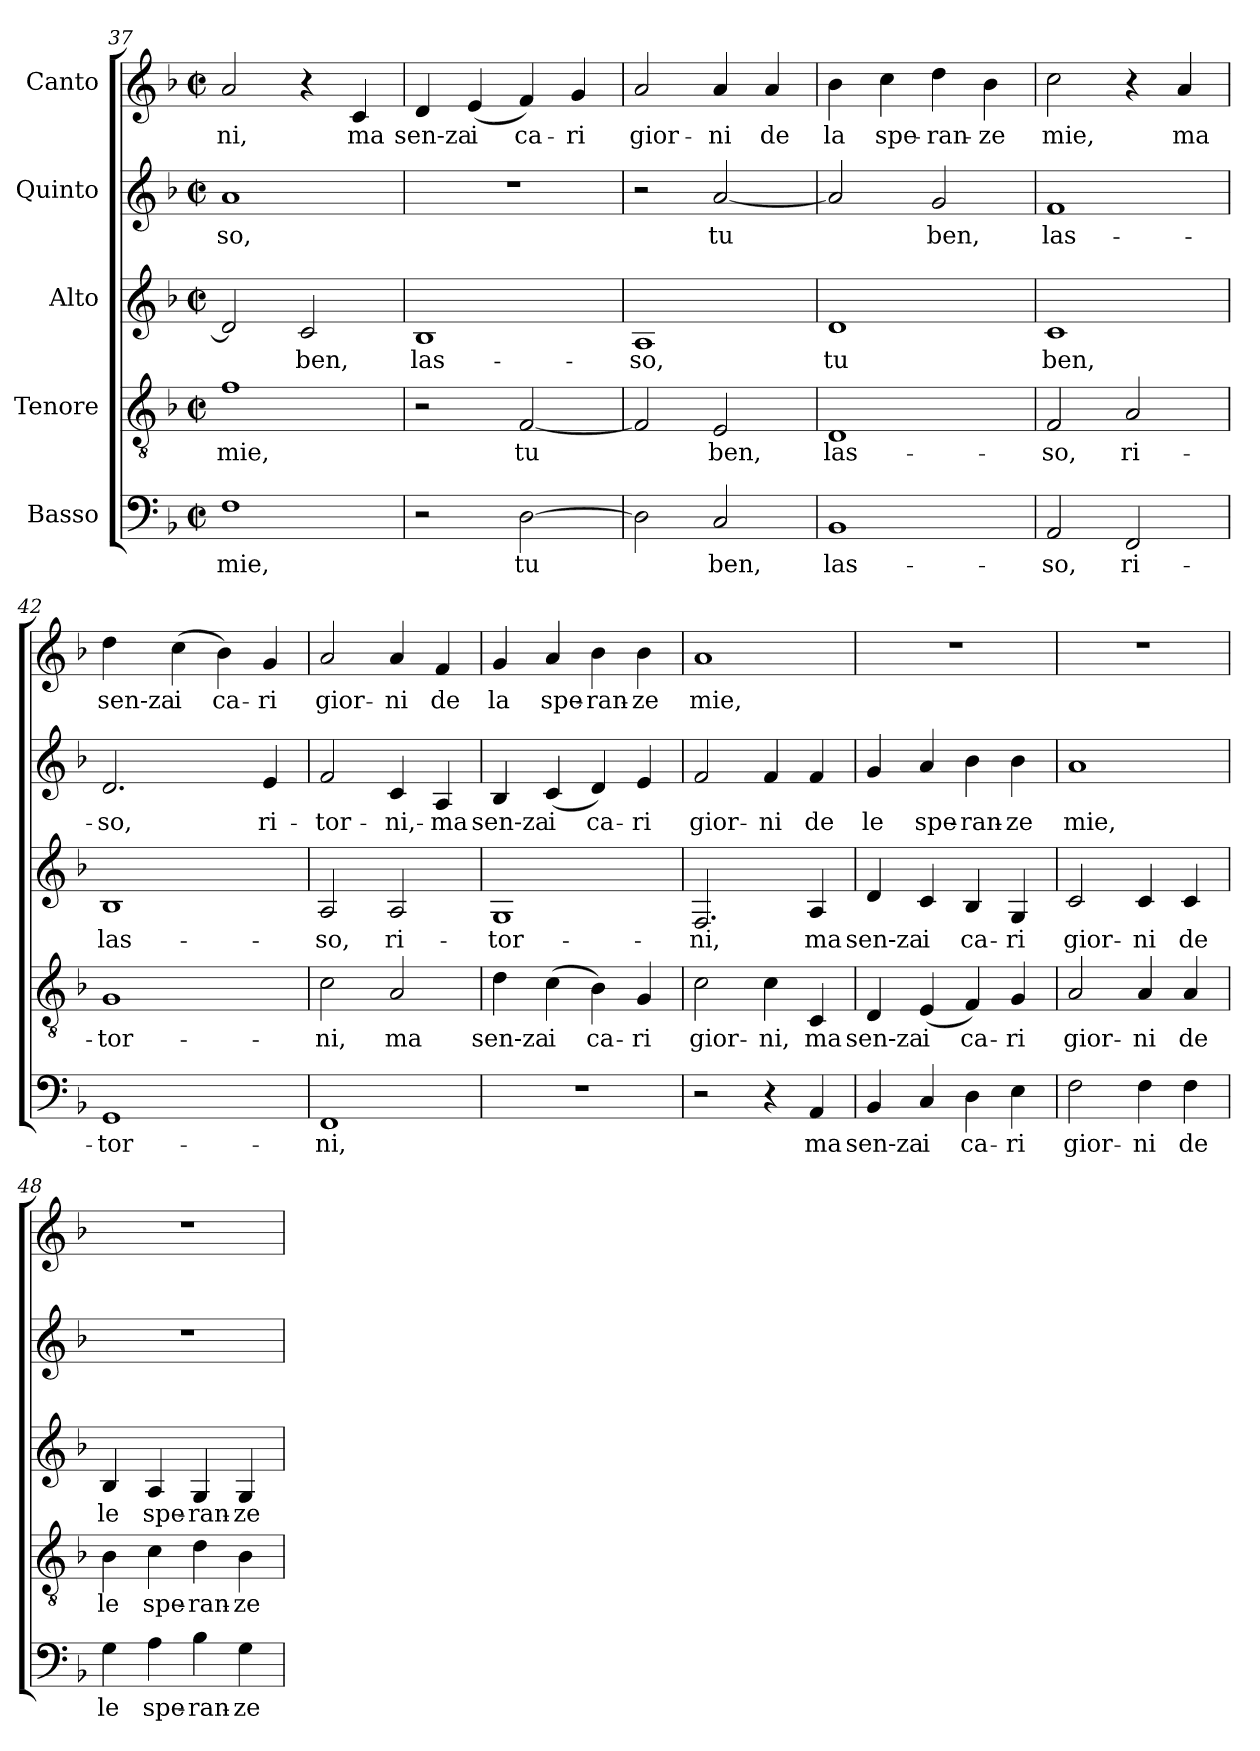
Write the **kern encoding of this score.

**kern	**text	**kern	**text	**kern	**text	**kern	**text	**kern	**text
*part5	*part5	*part4	*part4	*part3	*part3	*part2	*part2	*part1	*part1
*staff5	*staff5	*staff4	*staff4	*staff3	*staff3	*staff2	*staff2	*staff1	*staff1
*I"Basso	*	*I"Tenore	*	*I"Alto	*	*I"Quinto	*	*I"Canto	*
*clefF4	*	*clefGv2	*	*clefG2	*	*clefG2	*	*clefG2	*
*k[b-]	*	*k[b-]	*	*k[b-]	*	*k[b-]	*	*k[b-]	*
*F:	*	*F:	*	*F:	*	*F:	*	*F:	*
*M2/2	*	*M2/2	*	*M2/2	*	*M2/2	*	*M2/2	*
*met(c|)	*	*met(c|)	*	*met(c|)	*	*met(c|)	*	*met(c|)	*
=37	=37	=37	=37	=37	=37	=37	=37	=37	=37
!	!LO:LY:b:cj	!	!LO:LY:b:cj	!	!	!	!LO:LY:b:cj	!	!LO:LY:b:cj
1F	mie,	1f	mie,	2d/]	.	1a	-so,	2a/	-ni,
!	!	!	!	!	!LO:LY:b:cj	!	!	!	!
.	.	.	.	2c/	ben,	.	.	4r	.
!	!	!	!	!	!	!	!	!	!LO:LY:b:cj
.	.	.	.	.	.	.	.	4c/	ma
!!LO:LB:g=z
=38	=38	=38	=38	=38	=38	=38	=38	=38	=38
!	!	!	!	!	!LO:LY:b:cj	!	!	!	!LO:LY:b:cj
2r	.	2r	.	1B-	las-	1r	.	4d/	sen-za
!	!	!	!	!	!	!	!	!	!LO:LY:b
.	.	.	.	.	.	.	.	(<4e/	i
!	!LO:LY:b:cj	!	!LO:LY:b:cj	!	!	!	!	!	!LO:LY:b:cj
[>2D\	tu	[<2F/	tu	.	.	.	.	4f/)	ca-
!	!	!	!	!	!	!	!	!	!LO:LY:b:cj
.	.	.	.	.	.	.	.	4g/	-ri
=39	=39	=39	=39	=39	=39	=39	=39	=39	=39
!	!	!	!	!	!LO:LY:b:cj	!	!	!	!LO:LY:b:cj
2D\]	.	2F/]	.	1A	-so,	2r	.	2a/	gior-
!	!LO:LY:b:cj	!	!LO:LY:b:cj	!	!	!	!LO:LY:b:cj	!	!LO:LY:b:cj
2C/	ben,	2E/	ben,	.	.	[<2a/	tu	4a/	-ni
!	!	!	!	!	!	!	!	!	!LO:LY:b:cj
.	.	.	.	.	.	.	.	4a/	de
=40	=40	=40	=40	=40	=40	=40	=40	=40	=40
!	!LO:LY:b:cj	!	!LO:LY:b:cj	!	!LO:LY:b:cj	!	!	!	!LO:LY:b:cj
1BB-	las-	1D	las-	1d	tu	2a/]	.	4b-\	la
!	!	!	!	!	!	!	!	!	!LO:LY:b
.	.	.	.	.	.	.	.	4cc\	spe-
!	!	!	!	!	!	!	!LO:LY:b:cj	!	!LO:LY:b:cj
.	.	.	.	.	.	2g/	ben,	4dd\	-ran-
!	!	!	!	!	!	!	!	!	!LO:LY:b:rj
.	.	.	.	.	.	.	.	4b-\	-ze
=41	=41	=41	=41	=41	=41	=41	=41	=41	=41
!	!LO:LY:b:cj	!	!LO:LY:b:cj	!	!LO:LY:b:cj	!	!LO:LY:b:cj	!	!LO:LY:b:cj
2AA/	-so,	2F/	-so,	1c	ben,	1f	las-	2cc\	mie,
!	!LO:LY:b:cj	!	!LO:LY:b:cj	!	!	!	!	!	!
2FF/	ri-	2A/	ri-	.	.	.	.	4r	.
!	!	!	!	!	!	!	!	!	!LO:LY:b:cj
.	.	.	.	.	.	.	.	4a/	ma
=42	=42	=42	=42	=42	=42	=42	=42	=42	=42
!	!LO:LY:b:cj	!	!LO:LY:b:cj	!	!LO:LY:b:cj	!	!LO:LY:b:cj	!	!LO:LY:b:cj
1GG	-tor-	1G	-tor-	1B-	las-	2.d/	-so,	4dd\	sen-za
!	!	!	!	!	!	!	!	!	!LO:LY:b
.	.	.	.	.	.	.	.	(<4cc\	i
!	!	!	!	!	!	!	!	!	!LO:LY:b:cj
.	.	.	.	.	.	.	.	4b-\)	ca-
!	!	!	!	!	!	!	!LO:LY:b:cj	!	!LO:LY:b:cj
.	.	.	.	.	.	4e/	ri-	4g/	-ri
=43	=43	=43	=43	=43	=43	=43	=43	=43	=43
!	!LO:LY:b:cj	!	!LO:LY:b:cj	!	!LO:LY:b:cj	!	!LO:LY:b:cj	!	!LO:LY:b:cj
1FF	-ni,	2c\	-ni,	2A/	-so,	2f/	-tor-	2a/	gior-
!	!	!	!LO:LY:b:cj	!	!LO:LY:b:cj	!	!LO:LY:b:cj	!	!LO:LY:b:cj
.	.	2A/	ma	2A/	ri-	4c/	-ni,-	4a/	-ni
!	!	!	!	!	!	!	!LO:LY:b:cj	!	!LO:LY:b:cj
.	.	.	.	.	.	4A/	-ma	4f/	de
=44	=44	=44	=44	=44	=44	=44	=44	=44	=44
!	!	!	!LO:LY:b:cj	!	!LO:LY:b:cj	!	!LO:LY:b:cj	!	!LO:LY:b:cj
1r	.	4d\	sen-za	1G	-tor-	4B-/	sen-za	4g/	la
!	!	!	!LO:LY:b	!	!	!	!LO:LY:b	!	!LO:LY:b
.	.	(<4c\	i	.	.	(<4c/	i	4a/	spe-
!	!	!	!LO:LY:b:cj	!	!	!	!LO:LY:b:cj	!	!LO:LY:b:cj
.	.	4B-\)	ca-	.	.	4d/)	ca-	4b-\	-ran-
!	!	!	!LO:LY:b:cj	!	!	!	!LO:LY:b:cj	!	!LO:LY:b:rj
.	.	4G/	-ri	.	.	4e/	-ri	4b-\	-ze
!!LO:PB:g=z
=45	=45	=45	=45	=45	=45	=45	=45	=45	=45
!	!	!	!LO:LY:b:cj	!	!LO:LY:b:cj	!	!LO:LY:b:cj	!	!LO:LY:b:cj
2r	.	2c\	gior-	2.F/	-ni,	2f/	gior-	1a	mie,
!	!	!	!LO:LY:b:cj	!	!	!	!LO:LY:b:cj	!	!
4r	.	4c\	-ni,	.	.	4f/	-ni	.	.
!	!LO:LY:b:cj	!	!LO:LY:b:cj	!	!LO:LY:b:cj	!	!LO:LY:b:cj	!	!
4AA/	ma	4C/	ma	4A/	ma	4f/	de	.	.
=46	=46	=46	=46	=46	=46	=46	=46	=46	=46
!	!LO:LY:b:cj	!	!LO:LY:b:cj	!	!LO:LY:b:cj	!	!LO:LY:b:cj	!	!
4BB-/	sen-za	4D/	sen-za	4d/	sen-za	4g/	le	1r	.
!	!LO:LY:b	!	!LO:LY:b	!	!LO:LY:b	!	!LO:LY:b	!	!
4C/	i	(>4E/	i	4c/	i	4a/	spe-	.	.
!	!LO:LY:b:cj	!	!LO:LY:b:cj	!	!LO:LY:b:cj	!	!LO:LY:b:cj	!	!
4D\	ca-	4F/)	ca-	(4B-/	ca-	4b-\	-ran-	.	.
!	!LO:LY:b:cj	!	!LO:LY:b:cj	!	!LO:LY:b:cj	!	!LO:LY:b:rj	!	!
4E\	-ri	4G/	-ri	4G/	-ri	4b-\	-ze	.	.
=47	=47	=47	=47	=47	=47	=47	=47	=47	=47
!	!LO:LY:b:cj	!	!LO:LY:b:cj	!	!LO:LY:b:cj	!	!LO:LY:b:cj	!	!
2F\	gior-	2A/	gior-	2c/	gior-	1a	mie,	1r	.
!	!LO:LY:b:cj	!	!LO:LY:b:cj	!	!LO:LY:b:cj	!	!	!	!
4F\	-ni	4A/	-ni	4c/	-ni	.	.	.	.
!	!LO:LY:b:cj	!	!LO:LY:b:cj	!	!LO:LY:b:cj	!	!	!	!
4F\	de	4A/	de	4c/	de	.	.	.	.
=48	=48	=48	=48	=48	=48	=48	=48	=48	=48
!	!LO:LY:b:cj	!	!LO:LY:b:cj	!	!LO:LY:b:cj	!	!	!	!
4G\	le	4B-\	le	4B-/	le	1r	.	1r	.
!	!LO:LY:b	!	!LO:LY:b	!	!LO:LY:b	!	!	!	!
4A\	spe-	4c\	spe-	4A/	spe-	.	.	.	.
!	!LO:LY:b:cj	!	!LO:LY:b:cj	!	!LO:LY:b:cj	!	!	!	!
4B-\	-ran-	4d\	-ran-	4G/	-ran-	.	.	.	.
!	!LO:LY:b:rj	!	!LO:LY:b:rj	!	!LO:LY:b:rj	!	!	!	!
4G\	-ze	4B-\	-ze	4G/	-ze	.	.	.	.
=	=	=	=	=	=	=	=	=	=
*-	*-	*-	*-	*-	*-	*-	*-	*-	*-
